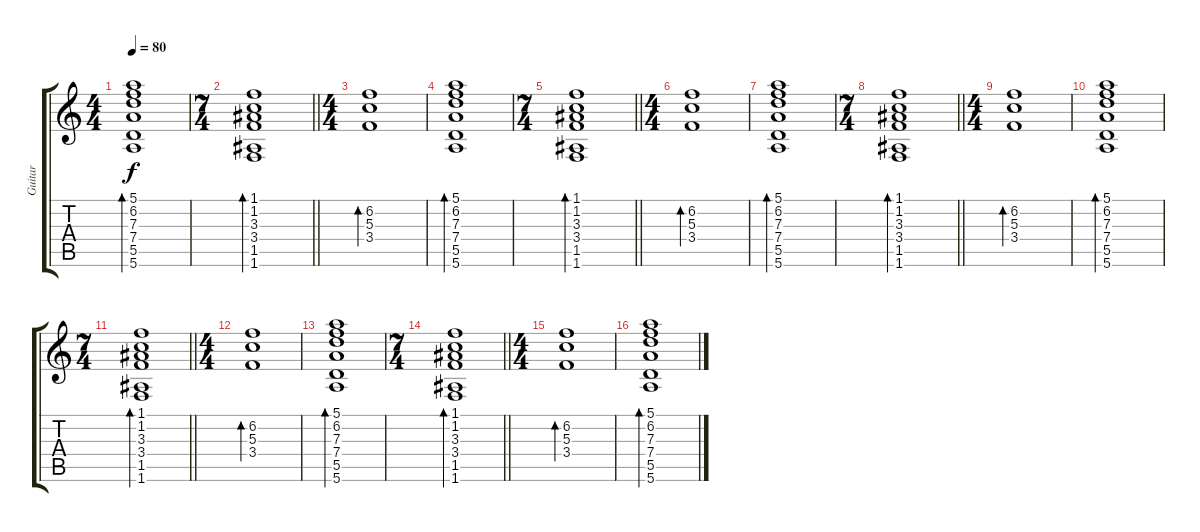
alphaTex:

\track ("Guitar" "Guitar") {instrument acousticguitarsteel}
\staff {score tabs}
\tuning (E4 B3 G3 D3 A2 E2) {hide}
\ts (4 4)
\tempo 80
\clef g2
\ks c
(5.1 6.2 7.3 7.4 5.5 5.6).1{bd 240 dy f} |
\ts (7 4)
\barLineRight lightlight
(1.1 1.2 3.3 3.4 1.5 1.6).1{bd 240} |
\ts (4 4)
(6.2 5.3 3.4).1{bd 240} |
(5.1 6.2 7.3 7.4 5.5 5.6).1{bd 240} |
\ts (7 4)
\barLineRight lightlight
(1.1 1.2 3.3 3.4 1.5 1.6).1{bd 240} |
\ts (4 4)
(6.2 5.3 3.4).1{bd 240} |
(5.1 6.2 7.3 7.4 5.5 5.6).1{bd 240} |
\ts (7 4)
\barLineRight lightlight
(1.1 1.2 3.3 3.4 1.5 1.6).1{bd 240} |
\ts (4 4)
(6.2 5.3 3.4).1{bd 240} |
(5.1 6.2 7.3 7.4 5.5 5.6).1{bd 240} |
\ts (7 4)
\barLineRight lightlight
(1.1 1.2 3.3 3.4 1.5 1.6).1{bd 240} |
\ts (4 4)
(6.2 5.3 3.4).1{bd 240} |
(5.1 6.2 7.3 7.4 5.5 5.6).1{bd 240} |
\ts (7 4)
\barLineRight lightlight
(1.1 1.2 3.3 3.4 1.5 1.6).1{bd 240} |
\ts (4 4)
(6.2 5.3 3.4).1{bd 240} |
(5.1 6.2 7.3 7.4 5.5 5.6).1{bd 240}
